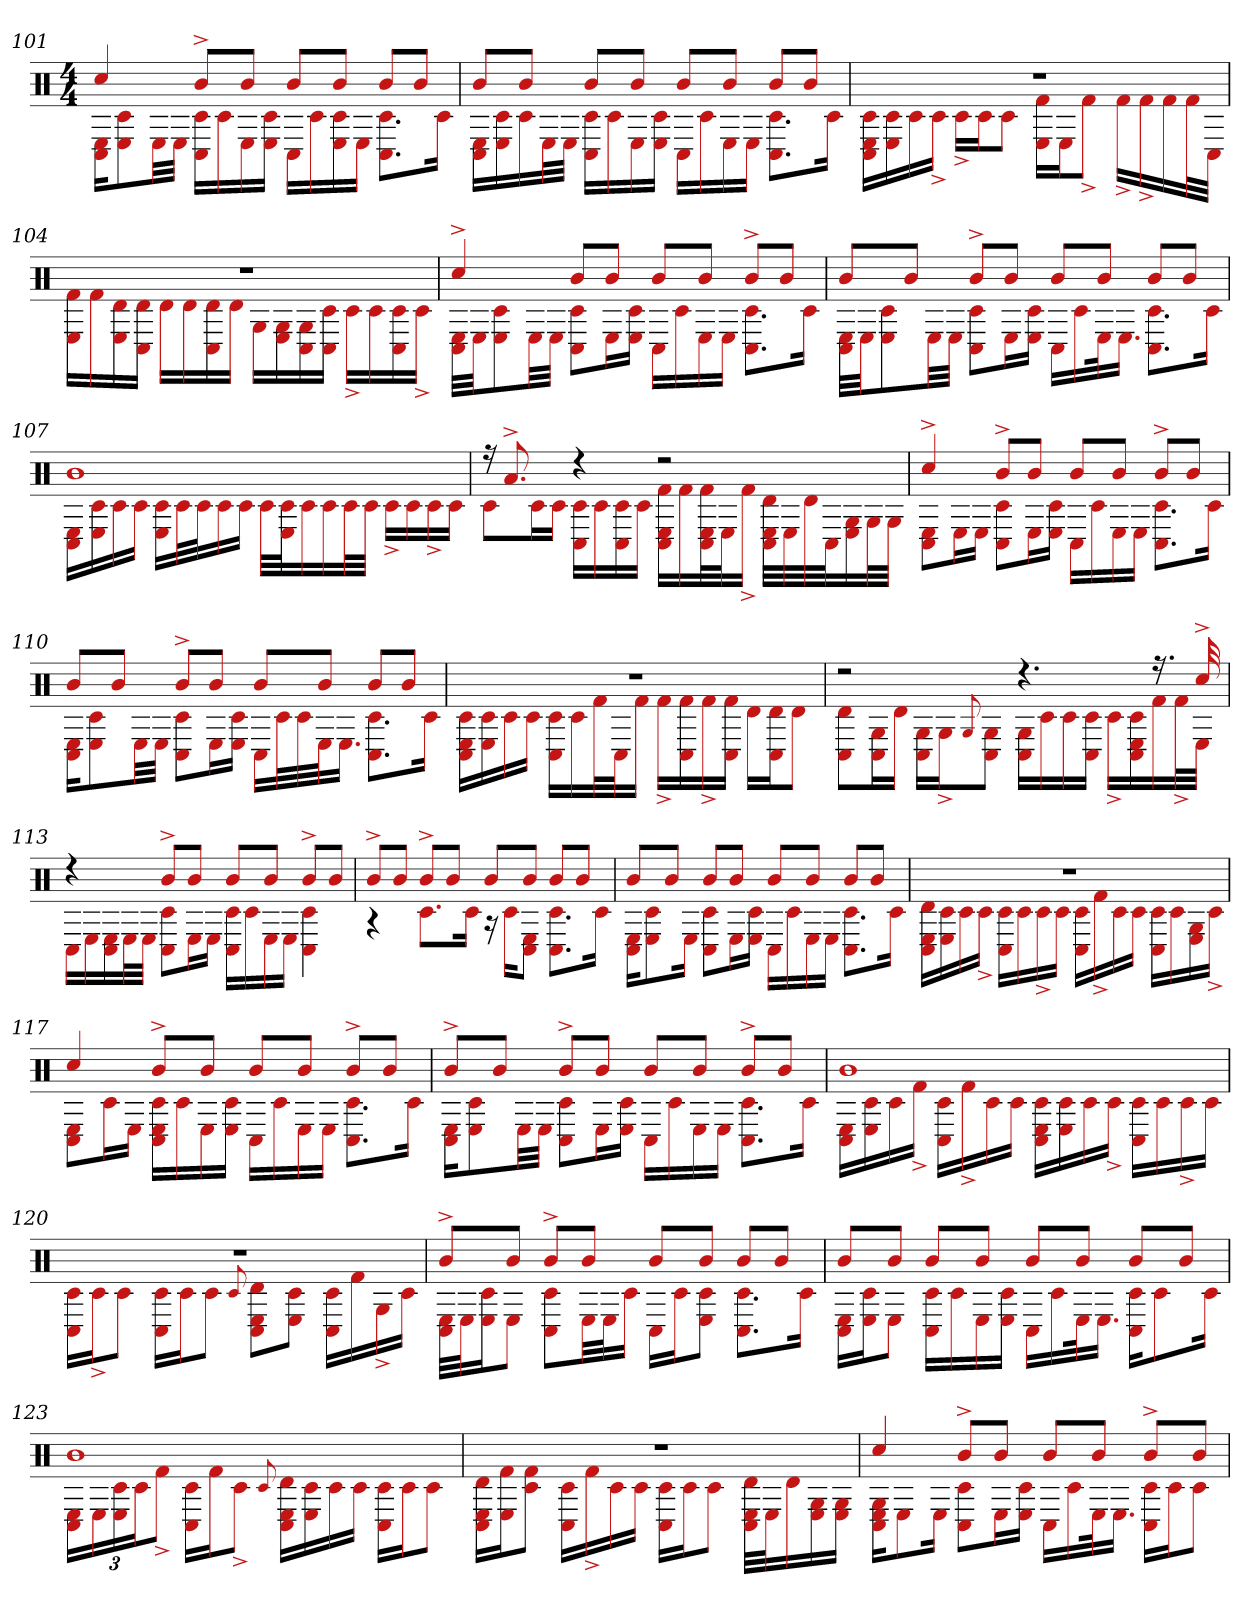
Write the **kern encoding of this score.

**kern
*part1
*staff1
*clefX
*k[]
*M4/4
=101
*^
4cc#	16C# 16EKL
.	8c# 8E
.	32ELL
.	32EJJJ
8b^L	16c# 16C#LL
.	16c#
8bJ	16E
.	16E 16c#JJ
8bL	16C#LL
.	16c#
8bJ	16c# 16E
.	16EJJ
8bL	8.C# 8.c#L
8bJ	.
.	16c#Jk
=102	=102
8bL	16C# 16ELL
.	16E 16c#
8bJ	16c#
.	32EL
.	32EJJJ
8bL	16C# 16c#LL
.	16c#
8bJ	16E
.	16E 16c#JJ
8bL	16C#LL
.	16c#
8bJ	16E
.	16EJJ
8bL	8.C# 8.c#L
8bJ	.
.	16c#Jk
=103	=103
1r	16c# 16E 16C#LL
.	16E 16c#
.	16c#
.	16c#^JJ
.	16c#^LL
.	16c#J
.	8c#J
.	16f# 16ELL
.	16EJ
.	8f#^J
.	16f#^LL
.	16f#^
.	16f#
.	32f#L
.	32C#JJJ
=104	=104
1r	16E 16f#LL
.	16f#
.	16d 16E
.	16d 16C#JJ
.	16dLL
.	16d
.	16C# 16d
.	16dJJ
.	16GLL
.	16G 16E
.	16C# 16G
.	16c# 16C#JJ
.	16c#^LL
.	16c#
.	16C# 16c#
.	16c#^JJ
=105	=105
4cc#^	32E 32C#LLL
.	32EJJ
.	8E 8c#
.	32ELL
.	32EJJJ
8bL	8c# 8C#L
8bJ	16EL
.	16E 16c#JJ
8bL	16C#LL
.	16c#
8bJ	16E
.	16EJJ
8b^L	8.C# 8.c#L
8bJ	.
.	16c#Jk
=106	=106
8bL	32E 32C#LLL
.	32EJJ
.	8E 8c#
8bJ	.
.	32ELL
.	32EJJJ
8b^L	8c# 8C#L
8bJ	16EL
.	16E 16c#JJ
8bL	16C#LL
.	16c#
8bJ	32Ek
.	16.EJJ
8bL	8.C# 8.c#L
8bJ	.
.	16c#Jk
=107	=107
1b	16E 16C#LL
.	16E 16c#
.	16c#
.	16c#JJ
.	16c# 16ELL
.	32c#L
.	32c#J
.	16c#
.	16c#JJ
.	32c#LLL
.	32c# 32EJ
.	16c#
.	16c#
.	32c#L
.	32c#JJJ
.	16c#^LL
.	16c#
.	16c#^
.	16c#JJ
=108	=108
16r	8c#L
8.a^	.
.	16c#L
.	16c#JJ
4r	16C# 16c#LL
.	16c#
.	16C# 16c#
.	16c#JJ
2r	16E 16f# 16C#LL
.	16f#
.	32C# 32E 32f#L
.	32EJ
.	16f#^JJ
.	32C# 32E 32dLLL
.	32E
.	32d
.	32C#J
.	16E 16G
.	32GL
.	32GJJJ
=109	=109
4cc#^	8E 8C#L
.	16EL
.	16EJJ
8b^L	8c# 8C#L
8bJ	16EL
.	16E 16c#JJ
8bL	16C#LL
.	16c#
8bJ	16E
.	16EJJ
8b^L	8.C# 8.c#L
8bJ	.
.	16c#Jk
=110	=110
8bL	16C# 16EKL
.	8E 8c#
8bJ	.
.	32ELL
.	32EJJJ
8b^L	8C# 8c#L
8bJ	16EL
.	16E 16c#JJ
8bL	16C#LL
.	32c#L
.	32c#
8bJ	32EJ
.	16.EJJ
8bL	8.C# 8.c#L
8bJ	.
.	16c#Jk
=111	=111
1r	16c# 16E 16C#LL
.	16E 16c#
.	16c#
.	16c#JJ
.	16c# 16C#LL
.	16c#
.	32f#L
.	32C#J
.	16f#JJ
.	16f#^LL
.	16f# 16C#
.	16f#^
.	16f# 16C#JJ
.	16dLL
.	16d 16C#J
.	8dJ
=112	=112
2r	8C# 8dL
.	16G 16C#L
.	16dJJ
.	16G 16C#LL
.	16G^J
.	8qqG
.	8C# 8GJ
4.r	16G 16C#LL
.	16c#
.	16c#
.	16C# 16c#JJ
.	16c#^LL
.	16c# 16C# 16E
16.r	16f#
.	32f#^L
32cc#^	32EJJJ
=113	=113
4r	16C#LL
.	16E
.	16C# 16E
.	32EL
.	32EJJJ
8b^L	8C# 8c#L
8bJ	16EL
.	16EJJ
8bL	16c# 16C#LL
.	16c#
8bJ	16E
.	16EJJ
8b^L	4C# 4c#
8bJ	.
=114	=114
8b^L	4r
8bJ	.
8b^L	8.c#L
8bJ	.
.	16c#Jk
8bL	16r
.	16c#KL
8bJ	8C# 8EJ
8bL	8.C# 8.c#L
8bJ	.
.	16c#Jk
=115	=115
8bL	16C# 16EKL
.	8E 8c#
8bJ	.
.	16EJk
8bL	8C# 8c#L
8bJ	16EL
.	16E 16c#JJ
8bL	16C#LL
.	16c#
8bJ	16E
.	16EJJ
8bL	8.C# 8.c#L
8bJ	.
.	16c#Jk
=116	=116
1r	16d 16C# 16ELL
.	16E 16c#
.	16c#
.	16c#^JJ
.	16c# 16C#LL
.	16c#
.	16c#^
.	16c#JJ
.	16C# 16c#LL
.	16f#^
.	16c#
.	16c#JJ
.	16C# 16c#LL
.	16c#
.	16E 16G
.	16c#^JJ
=117	=117
4cc#	8C# 8EL
.	16c#L
.	16EJJ
8b^L	16E 16C# 16c#LL
.	16c#
8bJ	16E
.	16c# 16EJJ
8bL	16C#LL
.	16c#
8bJ	16E
.	16EJJ
8b^L	8.C# 8.c#L
8bJ	.
.	16c#Jk
=118	=118
8b^L	16C# 16EKL
.	8E 8c#
8bJ	.
.	32ELL
.	32EJJJ
8b^L	8C# 8c#L
8bJ	16EL
.	16E 16c#JJ
8bL	16C#LL
.	16c#
8bJ	16E
.	16EJJ
8b^L	8.C# 8.c#L
8bJ	.
.	16c#Jk
=119	=119
1b	16E 16C#LL
.	16E 16c#
.	16c#
.	16f#^JJ
.	16C# 16c#LL
.	16f#^
.	16c#
.	16c#JJ
.	16C# 16c# 16ELL
.	16E 16c#
.	16c#
.	16c#^JJ
.	16C# 16c#LL
.	16c#
.	16c#^
.	16c#JJ
=120	=120
1r	16C# 16c#LL
.	16c#^J
.	8c#J
.	16c# 16C#LL
.	16c#J
.	8c#J
.	8qqc#
.	8d 8C# 8EL
.	8E 8c#J
.	16c# 16C#LL
.	16f#
.	16G^
.	16c#JJ
=121	=121
8b^L	32E 32C#LLL
.	32EJ
.	16E 16c#J
8bJ	8EJ
8b^L	8c# 8C#L
8bJ	32ELL
.	32EJ
.	16c#JJ
8bL	16C#LL
.	16c#J
8bJ	8c# 8EJ
8bL	8.C# 8.c#L
8bJ	.
.	16c#Jk
=122	=122
8bL	16C# 16ELL
.	16E 16c#J
8bJ	8EJ
8bL	16c# 16C#LL
.	16c#
8bJ	16E
.	16E 16c#JJ
8bL	16C#LL
.	16c#
8bJ	32Ek
.	16.EJJ
8bL	16C# 16c#KL
.	8c#
8bJ	.
.	16c#Jk
=123	=123
1b	24C# 24ELL
.	24E
.	24c# 24E
.	24c#J
.	12f#^J
.	16C# 16c#LL
.	16f#J
.	8c#^J
.	8qqc#
.	16C# 16d 16ELL
.	16E 16c#
.	16c#
.	16c#JJ
.	16c# 16C#LL
.	16c#J
.	8c#J
=124	=124
1r	16C# 16d 16ELL
.	16E 16f#J
.	8c# 8f#J
.	16c# 16C#LL
.	16f#^
.	16c#
.	16c#JJ
.	16C# 16c#LL
.	16c#J
.	8c#J
.	32C# 32E 32dLLL
.	32EJ
.	16d
.	16E 16G
.	16E 16GJJ
=125	=125
4cc#	16G 16E 16C#KL
.	8E
.	16EJk
8b^L	8c# 8C#L
8bJ	16EL
.	16E 16c#JJ
8bL	16C#LL
.	16c#
8bJ	32Ek
.	16.EJJ
8b^L	16C# 16c#LL
.	16c#J
8bJ	8c#J
*v	*v
=
*-
